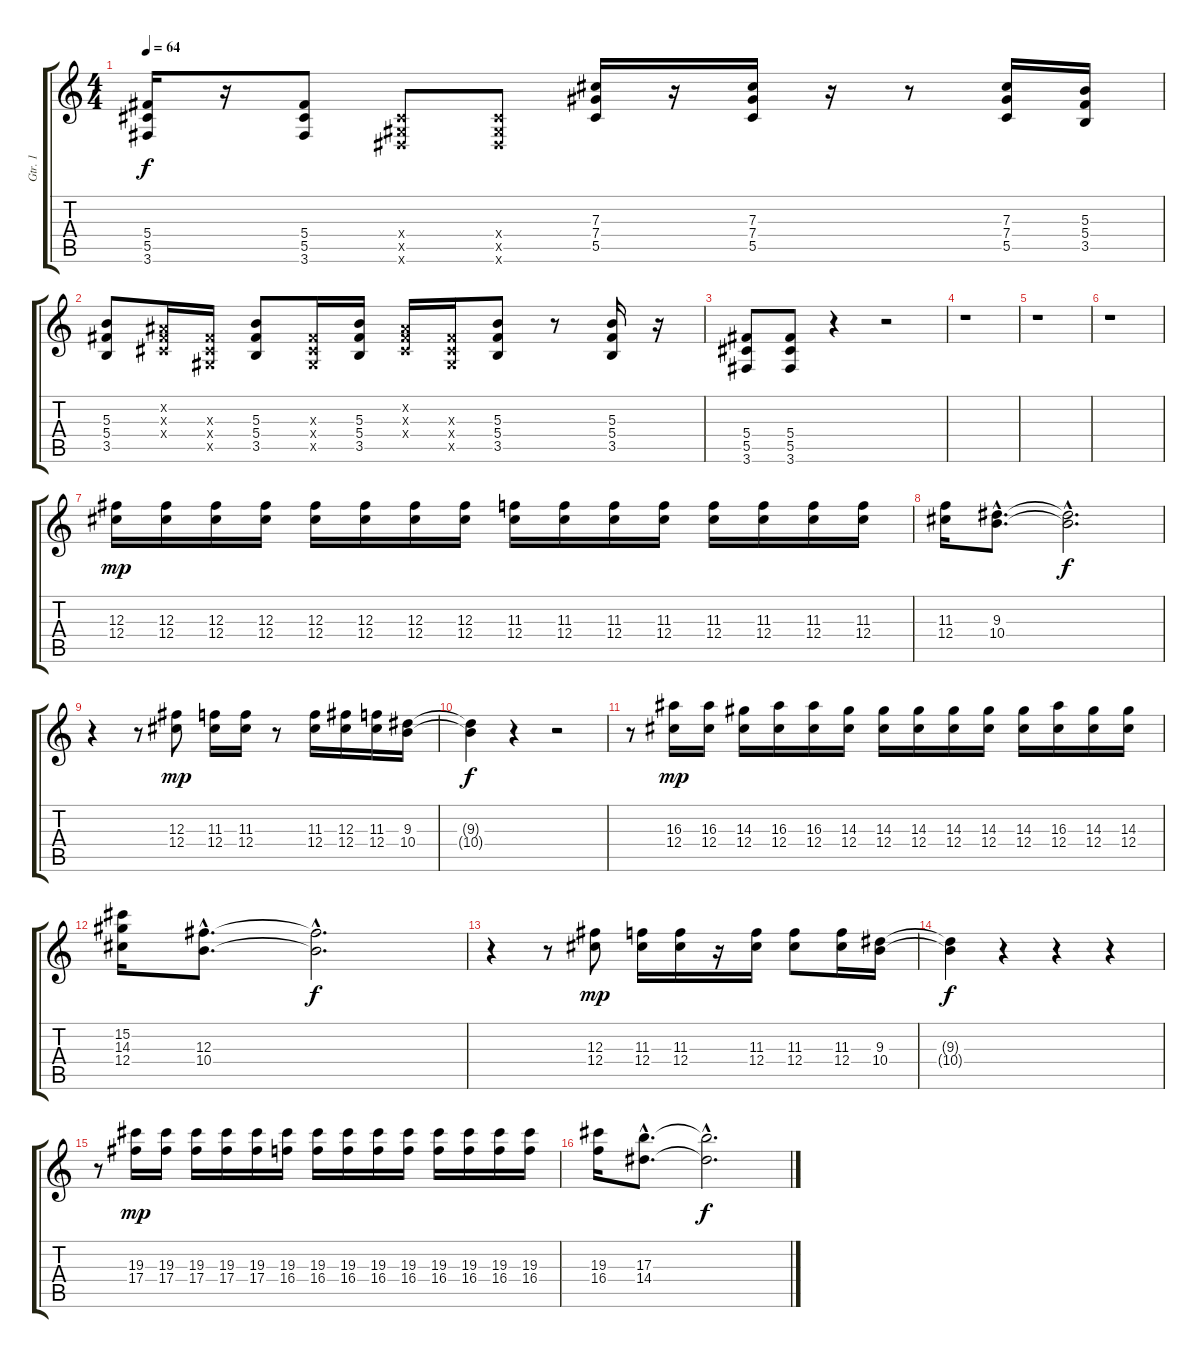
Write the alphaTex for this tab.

\track ("Gtr. 1" "Gtr. 1") {instrument acousticguitarsteel}
\staff {score tabs}
\tuning (Eb4 Bb3 Gb3 Db3 Ab2 Eb2) {hide}
\ts (4 4)
\tempo 64
\clef g2
\ks c
(5.4 5.5 3.6).16{dy f} r.16 (5.4 5.5 3.6).8 (0.4{x} 0.5{x} 0.6{x}).8 (0.4{x} 0.5{x} 0.6{x}).8 (7.3 7.4 5.5).16 r.16 (7.3 7.4 5.5).16 r.16 r.8 (7.3 7.4 5.5).16 (5.3 5.4 3.5).16 |
(5.3 5.4 3.5).8 (0.2{x} 0.3{x} 0.4{x}).16 (0.3{x} 0.4{x} 0.5{x}).16 (5.3 5.4 3.5).8 (0.3{x} 0.4{x} 0.5{x}).16 (5.3 5.4 3.5).16 (0.2{x} 0.3{x} 0.4{x}).16 (0.3{x} 0.4{x} 0.5{x}).16 (5.3 5.4 3.5).8 r.8 (5.3 5.4 3.5).16 r.16 |
(5.4 5.5 3.6).8 (5.4 5.5 3.6).8 r.4 r.2 |
r.1 |
r.1 |
r.1 |
(12.3 12.4).16{dy mp volume 11 instrument acousticguitarsteel} (12.3 12.4).16 (12.3 12.4).16 (12.3 12.4).16 (12.3 12.4).16 (12.3 12.4).16 (12.3 12.4).16 (12.3 12.4).16 (11.3 12.4).16 (11.3 12.4).16 (11.3 12.4).16 (11.3 12.4).16 (11.3 12.4).16 (11.3 12.4).16 (11.3 12.4).16 (11.3 12.4).16 |
(11.3 12.4).16 (9.3{hac} 10.4{hac}).8{d} (9.3{hac t} 10.4{hac t}).2{d dy f} |
r.4 r.8 (12.3 12.4).8{dy mp} (11.3 12.4).16 (11.3 12.4).16 r.8 (11.3 12.4).16 (12.3 12.4).16 (11.3 12.4).16 (9.3 10.4).16 |
(9.3{t} 10.4{t}).4{dy f} r.4 r.2 |
r.8 (16.3 12.4).16{dy mp} (16.3 12.4).16 (14.3 12.4).16 (16.3 12.4).16 (16.3 12.4).16 (14.3 12.4).16 (14.3 12.4).16 (14.3 12.4).16 (14.3 12.4).16 (14.3 12.4).16 (14.3 12.4).16 (16.3 12.4).16 (14.3 12.4).16 (14.3 12.4).16 |
(15.2 14.3 12.4).16 (12.3{hac} 10.4{hac}).8{d} (12.3{hac t} 10.4{hac t}).2{d dy f} |
r.4 r.8 (12.3 12.4).8{dy mp} (11.3 12.4).16 (11.3 12.4).16 r.16 (11.3 12.4).16 (11.3 12.4).8 (11.3 12.4).16 (9.3 10.4).16 |
(9.3{t} 10.4{t}).4{dy f} r.4 r.4 r.4 |
r.8 (19.3 17.4).16{dy mp} (19.3 17.4).16 (19.3 17.4).16 (19.3 17.4).16 (19.3 17.4).16 (19.3 16.4).16 (19.3 16.4).16 (19.3 16.4).16 (19.3 16.4).16 (19.3 16.4).16 (19.3 16.4).16 (19.3 16.4).16 (19.3 16.4).16 (19.3 16.4).16 |
(19.3 16.4).16 (17.3{hac} 14.4{hac}).8{d} (17.3{hac t} 14.4{hac t}).2{d dy f}
